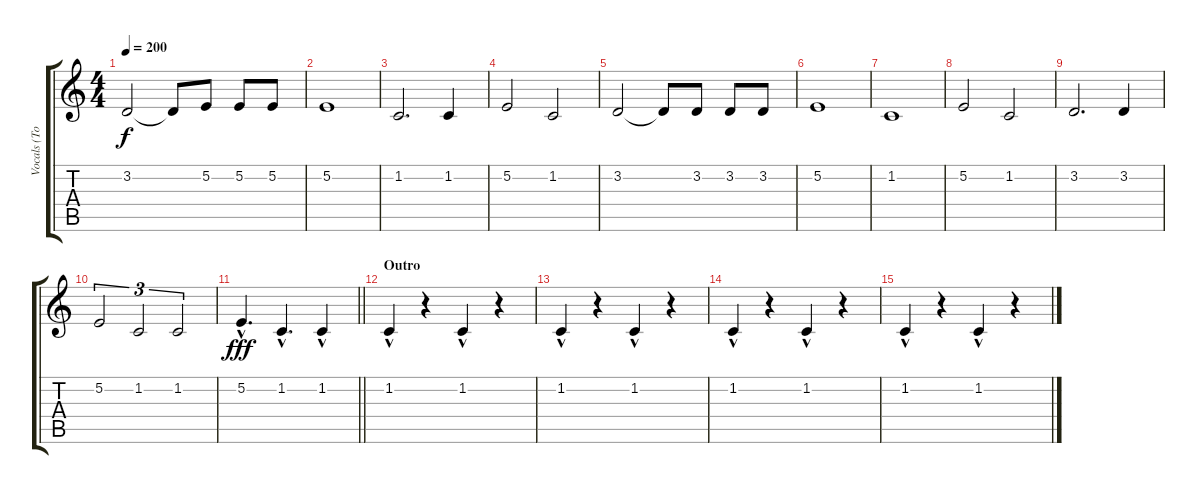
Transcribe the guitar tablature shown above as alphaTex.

\track ("Vocals (Tom)" "Vocals (To") {instrument clarinet}
\staff {score tabs}
\tuning (E4 B3 G3 D3 A2 E2) {hide}
\ts (4 4)
\tempo 200
\clef g2
\ks c
3.2.2{dy f} 3.2{t}.8 5.2.8 5.2.8 5.2.8 |
5.2.1 |
1.2.2{d} 1.2.4 |
5.2.2 1.2.2 |
3.2.2 3.2{t}.8 3.2.8 3.2.8 3.2.8 |
5.2.1 |
1.2.1 |
5.2.2 1.2.2 |
3.2.2{d} 3.2.4 |
5.2.2{tu (3 2)} 1.2.2{tu (3 2)} 1.2.2{tu (3 2)} |
\barLineRight lightlight
5.2{hac}.4{d dy fff} 1.2{hac}.4{d} 1.2{hac}.4 |
\section ("" "Outro")
1.2{hac}.4{volume 0} r.4 1.2{hac}.4 r.4 |
1.2{hac}.4 r.4 1.2{hac}.4 r.4 |
1.2{hac}.4 r.4 1.2{hac}.4 r.4 |
1.2{hac}.4 r.4 1.2{hac}.4 r.4
